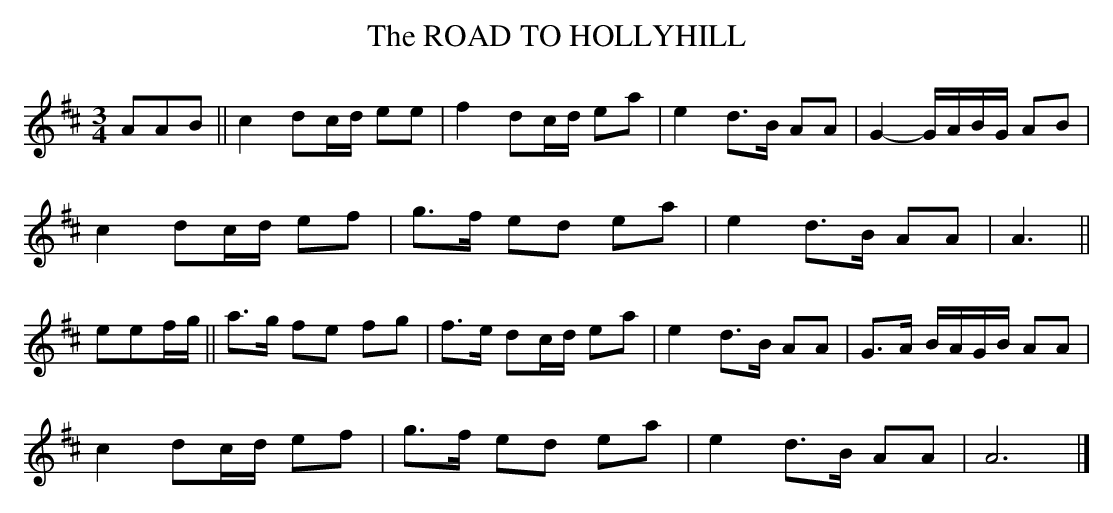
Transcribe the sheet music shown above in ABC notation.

X:1
T:ROAD TO HOLLYHILL, The
Y:"slow - simplified version"
M:3/4
L:1/8
K:Amix
AAB||c2dc/d/ ee|f2dc/d/ ea|e2d>B AA|G2-G/A/B/G/ AB|
c2dc/d/ ef|g>f ed ea|e2d>B AA|A3||
eef/g/||a>g fe fg|f>e dc/d/ ea|e2d>B AA|\
G>A B/A/G/B/ AA|
c2dc/d/ ef|g>f ed ea|e2d>B AA|A6|]
